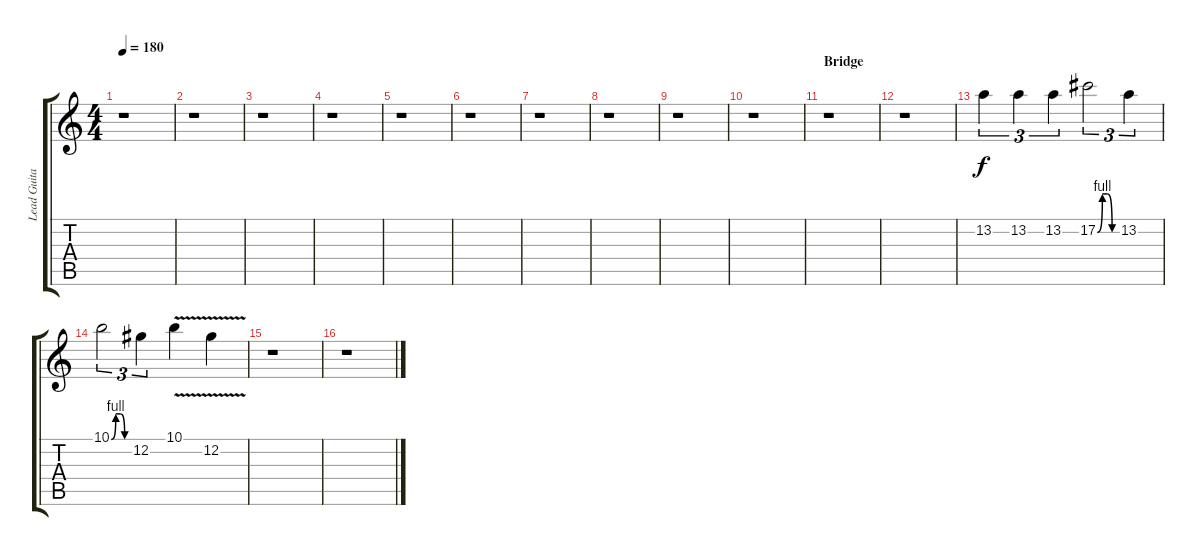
\track ("Lead Guitar 2" "Lead Guita") {instrument overdrivenguitar}
\staff {score tabs}
\tuning (Db4 Ab3 E3 B2 Gb2 Db2) {hide}
\ts (4 4)
\tempo 180
\clef g2
\ks c
r.1{dy f} |
r.1 |
r.1 |
r.1 |
r.1 |
r.1 |
r.1 |
r.1 |
r.1 |
r.1 |
\section ("" "Bridge")
r.1 |
r.1 |
13.2.4{tu (3 2) volume 14} 13.2.4{tu (3 2)} 13.2.4{tu (3 2)} 17.2{be (custom 0 0 15 4 30 4 45 0 60 0)}.2{tu (3 2)} 13.2.4{tu (3 2)} |
10.1{be (custom 0 0 15 4 30 4 45 0 60 0)}.2{tu (3 2)} 12.2.4{tu (3 2)} 10.1{v}.4 12.2{v}.4 |
r.1 |
r.1
